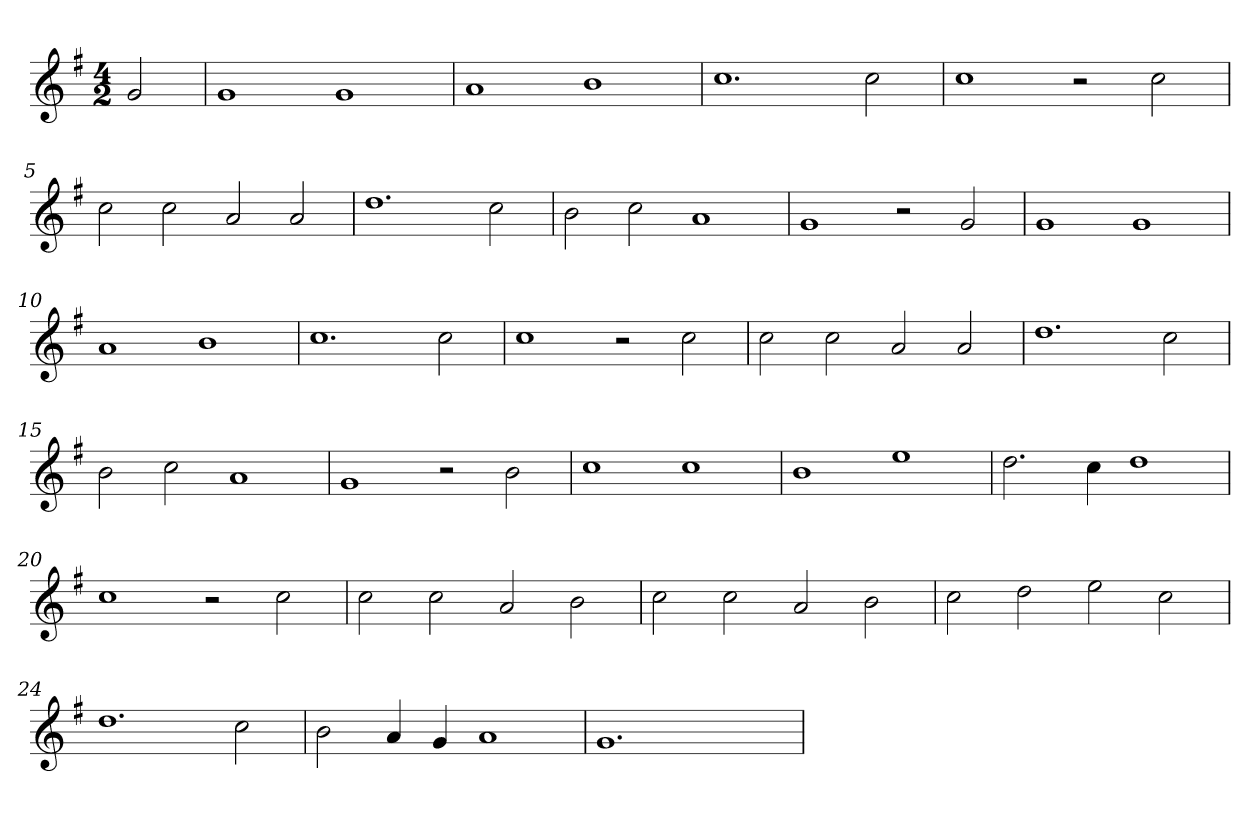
**kern
*part1
*staff1
*clefG2
*k[f#]
*G:
*M4/2
=
2g
=1
1g
1g
=2
1a
1b
=3
1.cc
2cc
=4
1cc
2r
2cc
=5
2cc
2cc
2a
2a
=6
1.dd
2cc
=7
2b
2cc
1a
=8
1g
2r
2g
=9
1g
1g
=10
1a
1b
=11
1.cc
2cc
=12
1cc
2r
2cc
=13
2cc
2cc
2a
2a
=14
1.dd
2cc
=15
2b
2cc
1a
=16
1g
2r
2b
=17
1cc
1cc
=18
1b
1ee
=19
2.dd
4cc
1dd
=20
1cc
2r
2cc
=21
2cc
2cc
2a
2b
=22
2cc
2cc
2a
2b
=23
2cc
2dd
2ee
2cc
=24
1.dd
2cc
=25
2b
4a
4g
1a
=26
1.g
2ryy
=
*-
